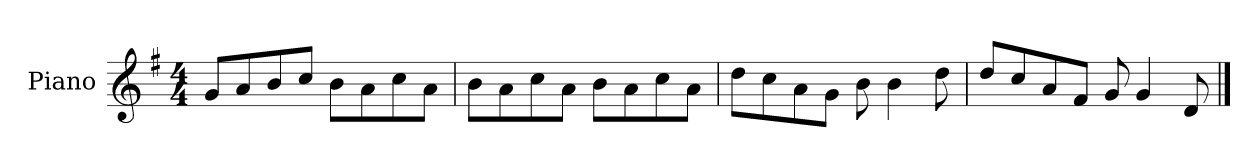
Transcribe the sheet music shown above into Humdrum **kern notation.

**kern
*part1
*staff1
*I"Piano
*I'P-no
*clefG2
*k[f#]
*M4/4
*MM90
=1
8g/L
8a/
8b/
8cc/J
8b\L
8a\
8cc\
8a\J
=2
8b\L
8a\
8cc\
8a\J
8b\L
8a\
8cc\
8a\J
=3
8dd\L
8cc\
8a\
8g\J
8b\
4b\
8dd\
=4
8dd/L
8cc/
8a/
8f#/J
8g/
4g/
8d/
==
*-
